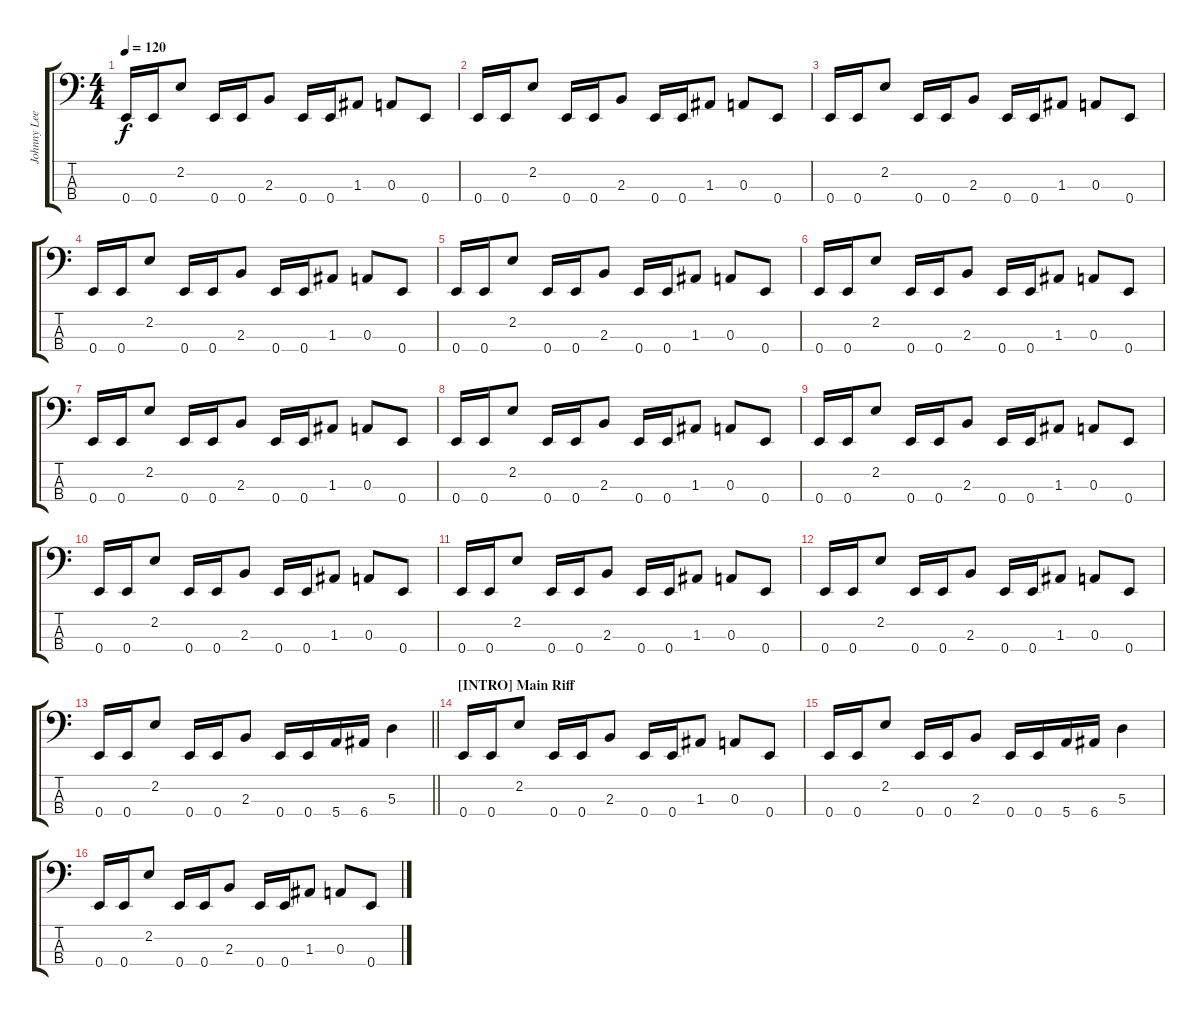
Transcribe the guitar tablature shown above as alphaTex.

\track ("Johnny Lee Middleton (Bass)" "Johnny Lee") {instrument electricbasspick}
\staff {score tabs}
\tuning (G2 D2 A1 E1) {hide}
\ts (4 4)
\tempo 120
\clef f4
\ks c
0.4.16{dy f} 0.4.16 2.2.8 0.4.16 0.4.16 2.3.8 0.4.16 0.4.16 1.3.8 0.3.8 0.4.8 |
0.4.16 0.4.16 2.2.8 0.4.16 0.4.16 2.3.8 0.4.16 0.4.16 1.3.8 0.3.8 0.4.8 |
0.4.16 0.4.16 2.2.8 0.4.16 0.4.16 2.3.8 0.4.16 0.4.16 1.3.8 0.3.8 0.4.8 |
0.4.16 0.4.16 2.2.8 0.4.16 0.4.16 2.3.8 0.4.16 0.4.16 1.3.8 0.3.8 0.4.8 |
0.4.16 0.4.16 2.2.8 0.4.16 0.4.16 2.3.8 0.4.16 0.4.16 1.3.8 0.3.8 0.4.8 |
0.4.16 0.4.16 2.2.8 0.4.16 0.4.16 2.3.8 0.4.16 0.4.16 1.3.8 0.3.8 0.4.8 |
0.4.16 0.4.16 2.2.8 0.4.16 0.4.16 2.3.8 0.4.16 0.4.16 1.3.8 0.3.8 0.4.8 |
0.4.16 0.4.16 2.2.8 0.4.16 0.4.16 2.3.8 0.4.16 0.4.16 1.3.8 0.3.8 0.4.8 |
0.4.16 0.4.16 2.2.8 0.4.16 0.4.16 2.3.8 0.4.16 0.4.16 1.3.8 0.3.8 0.4.8 |
0.4.16 0.4.16 2.2.8 0.4.16 0.4.16 2.3.8 0.4.16 0.4.16 1.3.8 0.3.8 0.4.8 |
0.4.16 0.4.16 2.2.8 0.4.16 0.4.16 2.3.8 0.4.16 0.4.16 1.3.8 0.3.8 0.4.8 |
0.4.16 0.4.16 2.2.8 0.4.16 0.4.16 2.3.8 0.4.16 0.4.16 1.3.8 0.3.8 0.4.8 |
\barLineRight lightlight
0.4.16 0.4.16 2.2.8 0.4.16 0.4.16 2.3.8 0.4.16 0.4.16 5.4.16 6.4.16 5.3.4 |
\section ("" "[INTRO] Main Riff")
0.4.16 0.4.16 2.2.8 0.4.16 0.4.16 2.3.8 0.4.16 0.4.16 1.3.8 0.3.8 0.4.8 |
0.4.16 0.4.16 2.2.8 0.4.16 0.4.16 2.3.8 0.4.16 0.4.16 5.4.16 6.4.16 5.3.4 |
0.4.16 0.4.16 2.2.8 0.4.16 0.4.16 2.3.8 0.4.16 0.4.16 1.3.8 0.3.8 0.4.8
